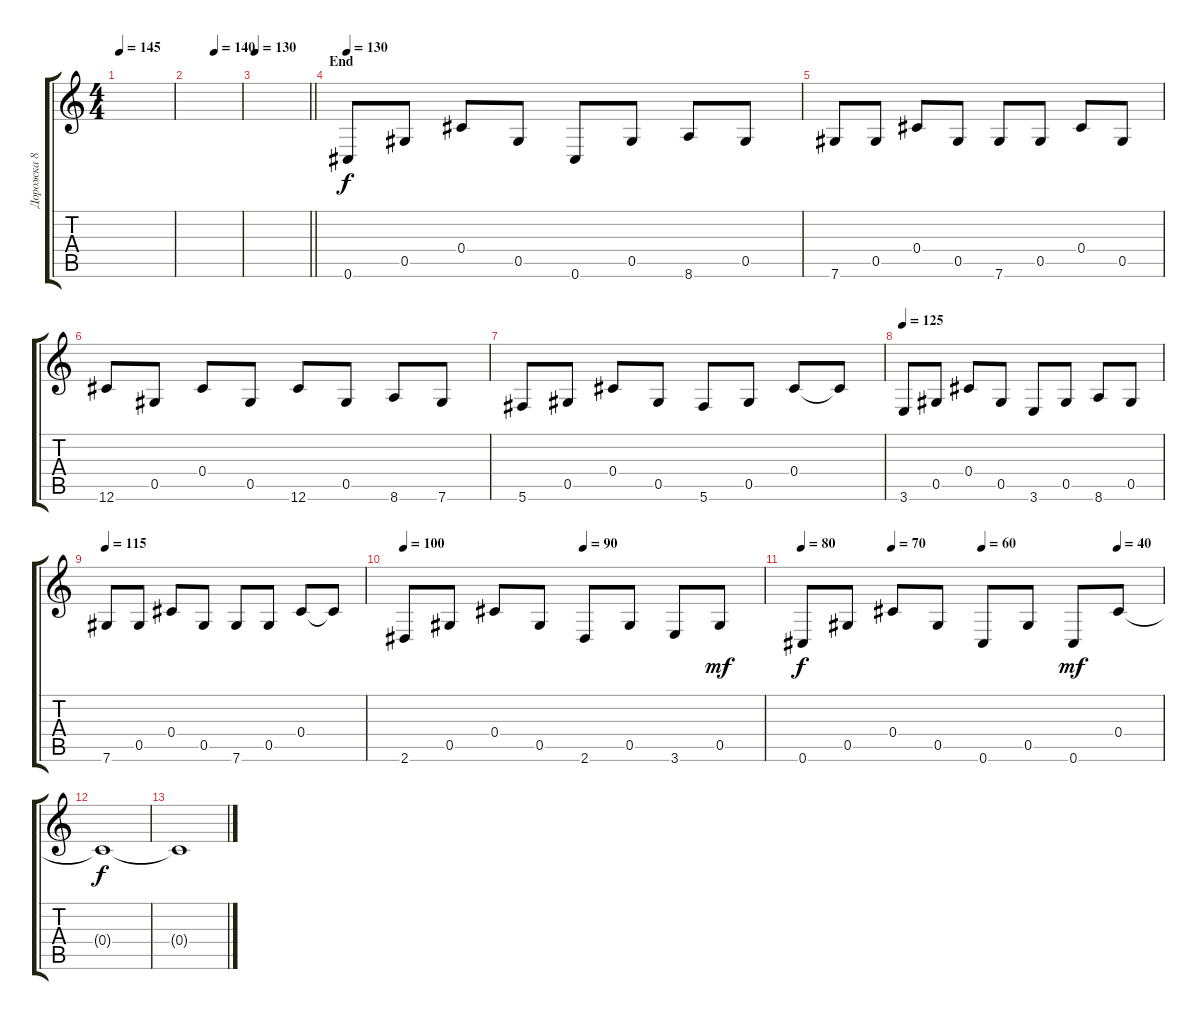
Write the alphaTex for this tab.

\track ("Дорожка 8" "Дорожка 8") {instrument acousticguitarsteel}
\staff {score tabs}
\tuning (Eb4 Bb3 Gb3 Db3 Ab2 Db2) {hide}
\ts (4 4)
\tempo 145
\clef g2
\ks c
|
\tempo (140 0.5)
|
\tempo 130
\barLineRight lightlight
|
\section ("" "End")
\tempo 130
0.6.8{dy f} 0.5.8 0.4.8 0.5.8 0.6.8 0.5.8 8.6.8 0.5.8 |
7.6.8 0.5.8 0.4.8 0.5.8 7.6.8 0.5.8 0.4.8 0.5.8 |
12.6.8 0.5.8 0.4.8 0.5.8 12.6.8 0.5.8 8.6.8 7.6.8 |
5.6.8 0.5.8 0.4.8 0.5.8 5.6.8 0.5.8 0.4.8 0.4{t}.8 |
\tempo 125
3.6.8 0.5.8 0.4.8 0.5.8 3.6.8 0.5.8 8.6.8 0.5.8 |
\tempo 115
7.6.8 0.5.8 0.4.8 0.5.8 7.6.8 0.5.8 0.4.8 0.4{t}.8 |
\tempo 100
\tempo (90 0.5)
2.6.8 0.5.8 0.4.8 0.5.8 2.6.8 0.5.8 3.6.8 0.5.8{dy mf} |
\tempo 80
\tempo (70 0.25)
\tempo (60 0.5)
\tempo (40 0.875)
0.6.8{dy f} 0.5.8 0.4.8 0.5.8 0.6.8 0.5.8 0.6.8{dy mf} 0.4.8 |
0.4{t}.1{dy f} |
0.4{t}.1
